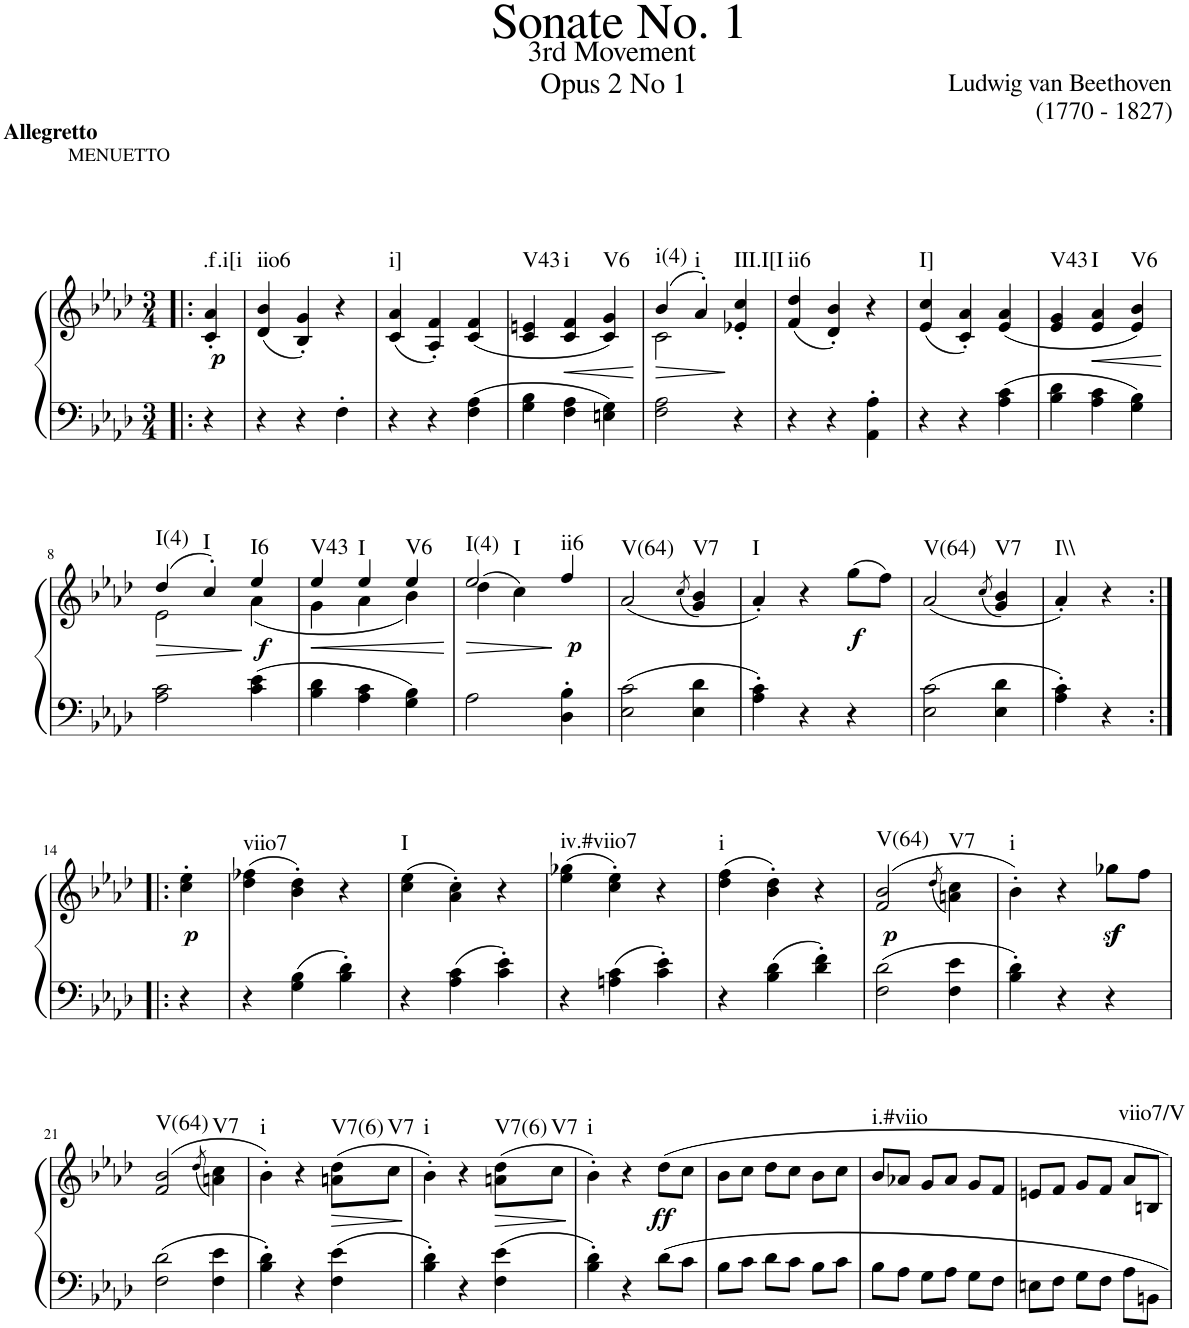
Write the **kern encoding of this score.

**kern	**kern	**dynam	**harte
*part1	*part1	*part1	*part1
*staff2	*staff1	*staff1/2	*
*I"Piano	*	*	*
*I'Pno	*	*	*
*clefF4	*clefG2	*	*
*k[b-e-a-d-]	*k[b-e-a-d-]	*	*
*A-:	*A-:	*	*
*M3/4	*M3/4	*	*
=!|:	=!|:	=!|:	=!|:
!	!LO:TX:a:t=MENUETTO	!	!
!	!LO:TX:a:B:t=Allegretto	!	!
!	!	!LO:DY:b	!LO:H:kt=.f.i[i
4r	4c/' 4a-/'	p	N
=1	=1	=1	=1
!	!	!	!LO:H:kt=iio6
4r	(4d-/ 4b-/	.	N
4r	4B-/' 4g/')	.	.
4F'\	4r	.	.
=2	=2	=2	=2
!	!	!	!LO:H:kt=i]
4r	(4c/ 4a-/	.	N
4r	4A-/' 4f/')	.	.
4F\ 4A-\	(4c/ 4f/	.	.
=3	=3	=3	=3
!	!	!	!LO:H:kt=V43
4G\ 4B-\	4c/ 4en/	.	N
!	!	!LO:HP:b	!LO:H:kt=i
4F\ 4A-\	4c/ 4f/	<	N
!	!	!	!LO:H:kt=V6
4En\ 4G\	4c/ 4g/)	.	N
.	.	[	.
=4	=4	=4	=4
!	!	!LO:HP:b	!LO:H:kt=i(4)
*	*^	*	*
2F\ 2A-\	(4b-/	2c\	>	N
!	!	!	!	!LO:H:kt=i
.	4a-'/)	.	.	N
!	!	!	!	!LO:H:kt=III.I[I
4r	4e-X/' 4cc/'	4ryy	]	N
=5	=5	=5	=5	=5
!	!	!	!	!LO:H:kt=ii6
*	*v	*v	*	*
4r	(4f/ 4dd-/	.	N
4r	4d-/' 4b-/')	.	.
4AA-\' 4A-\'	4r	.	.
=6	=6	=6	=6
!	!	!	!LO:H:kt=I]
4r	(4e-/ 4cc/	.	N
4r	4c/' 4a-/')	.	.
4A-\ 4c\	(4e-/ 4a-/	.	.
=7	=7	=7	=7
!	!	!	!LO:H:kt=V43
4B-\ 4d-\	4e-/ 4g/	.	N
!	!	!LO:HP:b	!LO:H:kt=I
4A-\ 4c\	4e-/ 4a-/	<	N
!	!	!	!LO:H:kt=V6
4G\ 4B-\	4e-/ 4b-/)	.	N
.	.	[	.
!!LO:LB:g=z
=8	=8	=8	=8
!	!	!LO:HP:b	!LO:H:kt=I(4)
*	*^	*	*
2A-\ 2c\	(4dd-/	2e-\	>	N
!	!	!	!	!LO:H:kt=I
.	4cc'/)	.	.	N
!	!	!	!LO:DY:n=1:b	!LO:H:kt=I6
4c\ 4e-\	4ee-/	(4a-\	] f	N
=9	=9	=9	=9	=9
!	!	!	!LO:HP:b	!LO:H:kt=V43
4B-\ 4d-\	4ee-/	4g\	<	N
!	!	!	!	!LO:H:kt=I
4A-\ 4c\	4ee-/	4a-\	.	N
!	!	!	!	!LO:H:kt=V6
4G\ 4B-\	4ee-/	4b-\)	.	N
*	*v	*v	*	*
.	.	[	.
=10	=10	=10	=10
!	!	!LO:HP:b	!LO:H:kt=I(4)
*	*^	*	*
2A-\	(4dd-\	2ee-/	>	N
!	!	!	!	!LO:H:kt=I
.	4cc\)	.	.	N
!	!	!	!LO:DY:n=1:b	!LO:H:kt=ii6
4D-\' 4B-\'	4ff/	4ryy	] p	N
=11	=11	=11	=11	=11
!	!	!	!	!LO:H:kt=V(64)
*	*v	*v	*	*
2E-\ 2c\	(2a-/	.	N
.	(8qcc/	.	.
!	!	!	!LO:H:kt=V7
4E-\ 4d-\	4g/ 4b-/)	.	N
=12	=12	=12	=12
!	!	!	!LO:H:kt=I
4A-\' 4c\'	4a-'/)	.	N
4r	4r	.	.
!	!	!LO:DY:b	!
4r	(8gg\L	f	.
.	8ff\J)	.	.
=13	=13	=13	=13
!	!	!	!LO:H:kt=V(64)
2E-\ 2c\	(2a-/	.	N
.	(8qcc/	.	.
!	!	!	!LO:H:kt=V7
4E-\ 4d-\	4g/ 4b-/)	.	N
=14	=14	=14	=14
!	!	!	!LO:H:kt=I\\
4A-\' 4c\'	4a-'/)	.	N
4r	4r	.	.
!!LO:LB:g=z
=14:|!|:	=14:|!|:	=14:|!|:	=14:|!|:
!	!	!LO:DY:b	!
4r	4cc\' 4ee-\'	p	.
=15	=15	=15	=15
!	!	!	!LO:H:kt=viio7
4r	(4dd-\ 4ff-X\	.	N
4G\ 4B-\	4b-\' 4dd-\')	.	.
4B-\' 4d-\'	4r	.	.
=16	=16	=16	=16
!	!	!	!LO:H:kt=I
4r	(4cc\ 4ee-\	.	N
4A-\ 4c\	4a-\' 4cc\')	.	.
4c\' 4e-\'	4r	.	.
=17	=17	=17	=17
!	!	!	!LO:H:kt=iv.#viio7
4r	(4ee-\ 4gg-X\	.	N
4An\ 4c\	4cc\' 4ee-\')	.	.
4c\' 4e-\'	4r	.	.
=18	=18	=18	=18
!	!	!	!LO:H:kt=i
4r	(4dd-\ 4ff\	.	N
4B-\ 4d-\	4b-\' 4dd-\')	.	.
4d-\' 4f\'	4r	.	.
=19	=19	=19	=19
!	!	!LO:DY:b	!LO:H:kt=V(64)
2F\ 2d-\	(2f/ 2b-/	p	N
.	(8qdd-/	.	.
!	!	!	!LO:H:kt=V7
4F\ 4e-\	4an\ 4cc\)	.	N
=20	=20	=20	=20
!	!	!	!LO:H:kt=i
4B-\' 4d-\'	4b-'\)	.	N
4r	4r	.	.
!	!	!LO:DY:b	!
4r	8gg-Xz<\L	f	.
.	8ff\J	.	.
!!LO:LB:g=z
=21	=21	=21	=21
!	!	!	!LO:H:kt=V(64)
2F\ 2d-\	(2f/ 2b-/	.	N
.	(8qdd-/	.	.
!	!	!	!LO:H:kt=V7
4F\ 4e-\	4an\ 4cc\)	.	N
=22	=22	=22	=22
!	!	!	!LO:H:kt=i
4B-\' 4d-\'	4b-'\)	.	N
4r	4r	.	.
!	!	!LO:HP:b	!LO:H:kt=V7(6)
4F\ 4e-\	(8an\ 8dd-\L	>	N
!	!	!	!LO:H:kt=V7
.	8cc\J	.	N
.	.	]	.
=23	=23	=23	=23
!	!	!	!LO:H:kt=i
4B-\' 4d-\'	4b-'\)	.	N
4r	4r	.	.
!	!	!LO:HP:b	!LO:H:kt=V7(6)
4F\ 4e-\	(8an\ 8dd-\L	>	N
!	!	!	!LO:H:kt=V7
.	8cc\J	.	N
.	.	]	.
=24	=24	=24	=24
!	!	!	!LO:H:kt=i
4B-\' 4d-\'	4b-'\)	.	N
4r	4r	.	.
!	!	!LO:DY:b	!
8d-\L	8dd-\L	ff	.
8c\J	8cc\J	.	.
=25	=25	=25	=25
8B-\L	8b-\L	.	.
8c\J	8cc\J	.	.
8d-\L	8dd-\L	.	.
8c\J	8cc\J	.	.
8B-\L	8b-\L	.	.
8c\J	8cc\J	.	.
=26	=26	=26	=26
!	!	!	!LO:H:kt=i.#viio
8B-\L	8b-/L	.	N
8A-\J	8a-X/J	.	.
8G\L	8g/L	.	.
8A-\J	8a-/J	.	.
8G\L	8g/L	.	.
8F\J	8f/J	.	.
=27	=27	=27	=27
8En\L	8en/L	.	.
8F\J	8f/J	.	.
8G\L	8g/L	.	.
8F\J	8f/J	.	.
!	!	!	!LO:H:kt=viio7/V
8A-\L	8a-/L	.	N
8BBn\J	8Bn/J	.	.
=	=	=	=
*-	*-	*-	*-
